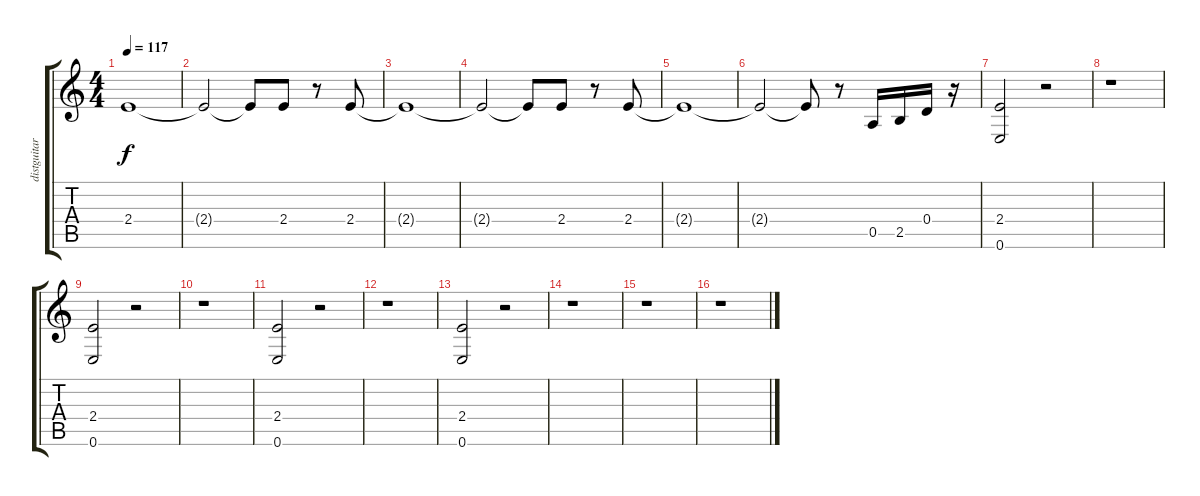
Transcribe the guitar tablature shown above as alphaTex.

\track ("distguitar" "distguitar") {instrument distortionguitar}
\staff {score tabs}
\tuning (E4 B3 G3 D3 A2 E2) {hide}
\ts (4 4)
\tempo 117
\clef g2
\ks c
2.4{t}.1{dy f} |
2.4{t}.2 2.4{t}.8 2.4.8 r.8 2.4.8 |
2.4{t}.1 |
2.4{t}.2 2.4{t}.8 2.4.8 r.8 2.4.8 |
2.4{t}.1 |
2.4{t}.2 2.4{t}.8 r.8 0.5.16 2.5.16 0.4.16 r.16 |
(2.4 0.6).2 r.2 |
r.1 |
(2.4 0.6).2 r.2 |
r.1 |
(2.4 0.6).2 r.2 |
r.1 |
(2.4 0.6).2 r.2 |
r.1 |
r.1 |
r.1
